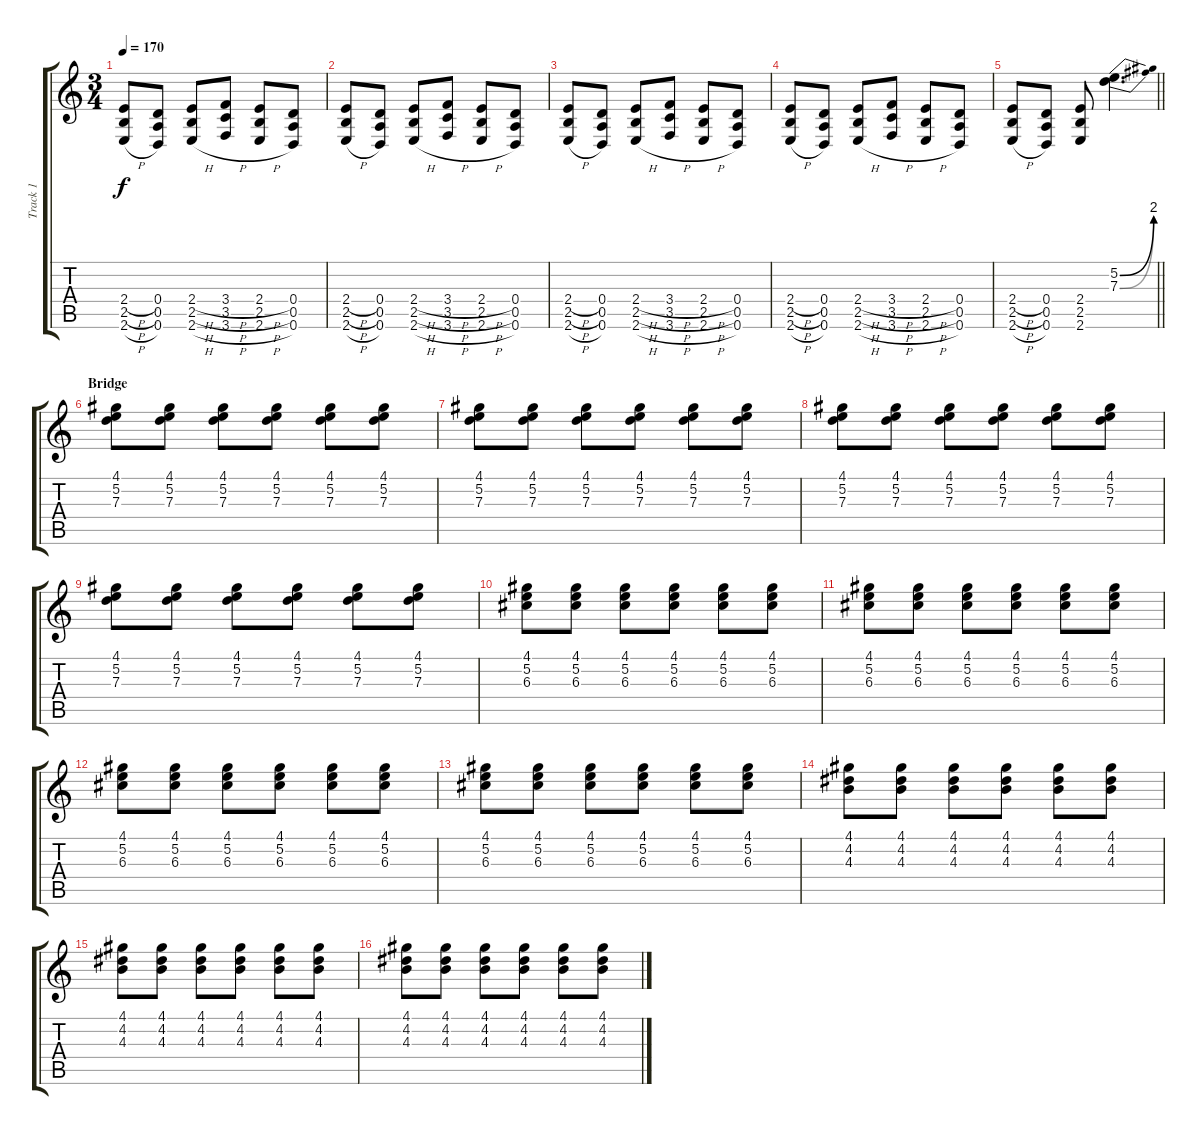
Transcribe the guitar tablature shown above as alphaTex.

\track ("Track 1" "Track 1") {instrument distortionguitar}
\staff {score tabs}
\tuning (E4 B3 G3 D3 A2 D2) {hide}
\ts (3 4)
\tempo 170
\clef g2
\ks c
(2.4{h} 2.5{h} 2.6{h}).8{dy f} (0.4 0.5 0.6).8 (2.4{h} 2.5{h} 2.6{h}).8 (3.4{h} 3.5{h} 3.6{h}).8 (2.4{h} 2.5{h} 2.6{h}).8 (0.4 0.5 0.6).8 |
(2.4{h} 2.5{h} 2.6{h}).8 (0.4 0.5 0.6).8 (2.4{h} 2.5{h} 2.6{h}).8 (3.4{h} 3.5{h} 3.6{h}).8 (2.4{h} 2.5{h} 2.6{h}).8 (0.4 0.5 0.6).8 |
(2.4{h} 2.5{h} 2.6{h}).8 (0.4 0.5 0.6).8 (2.4{h} 2.5{h} 2.6{h}).8 (3.4{h} 3.5{h} 3.6{h}).8 (2.4{h} 2.5{h} 2.6{h}).8 (0.4 0.5 0.6).8 |
(2.4{h} 2.5{h} 2.6{h}).8 (0.4 0.5 0.6).8 (2.4{h} 2.5{h} 2.6{h}).8 (3.4{h} 3.5{h} 3.6{h}).8 (2.4{h} 2.5{h} 2.6{h}).8 (0.4 0.5 0.6).8 |
\barLineRight lightlight
(2.4{h} 2.5{h} 2.6{h}).8 (0.4 0.5 0.6).8 (2.4 2.5 2.6).8 (5.2{be (bend 0 0 60 8)} 7.3{be (bend 0 0 60 8)}).4{d} |
\section ("" "Bridge")
(4.1 5.2 7.3).8 (4.1 5.2 7.3).8 (4.1 5.2 7.3).8 (4.1 5.2 7.3).8 (4.1 5.2 7.3).8 (4.1 5.2 7.3).8 |
(4.1 5.2 7.3).8 (4.1 5.2 7.3).8 (4.1 5.2 7.3).8 (4.1 5.2 7.3).8 (4.1 5.2 7.3).8 (4.1 5.2 7.3).8 |
(4.1 5.2 7.3).8 (4.1 5.2 7.3).8 (4.1 5.2 7.3).8 (4.1 5.2 7.3).8 (4.1 5.2 7.3).8 (4.1 5.2 7.3).8 |
(4.1 5.2 7.3).8 (4.1 5.2 7.3).8 (4.1 5.2 7.3).8 (4.1 5.2 7.3).8 (4.1 5.2 7.3).8 (4.1 5.2 7.3).8 |
(4.1 5.2 6.3).8 (4.1 5.2 6.3).8 (4.1 5.2 6.3).8 (4.1 5.2 6.3).8 (4.1 5.2 6.3).8 (4.1 5.2 6.3).8 |
(4.1 5.2 6.3).8 (4.1 5.2 6.3).8 (4.1 5.2 6.3).8 (4.1 5.2 6.3).8 (4.1 5.2 6.3).8 (4.1 5.2 6.3).8 |
(4.1 5.2 6.3).8 (4.1 5.2 6.3).8 (4.1 5.2 6.3).8 (4.1 5.2 6.3).8 (4.1 5.2 6.3).8 (4.1 5.2 6.3).8 |
(4.1 5.2 6.3).8 (4.1 5.2 6.3).8 (4.1 5.2 6.3).8 (4.1 5.2 6.3).8 (4.1 5.2 6.3).8 (4.1 5.2 6.3).8 |
(4.1 4.2 4.3).8 (4.1 4.2 4.3).8 (4.1 4.2 4.3).8 (4.1 4.2 4.3).8 (4.1 4.2 4.3).8 (4.1 4.2 4.3).8 |
(4.1 4.2 4.3).8 (4.1 4.2 4.3).8 (4.1 4.2 4.3).8 (4.1 4.2 4.3).8 (4.1 4.2 4.3).8 (4.1 4.2 4.3).8 |
(4.1 4.2 4.3).8 (4.1 4.2 4.3).8 (4.1 4.2 4.3).8 (4.1 4.2 4.3).8 (4.1 4.2 4.3).8 (4.1 4.2 4.3).8
